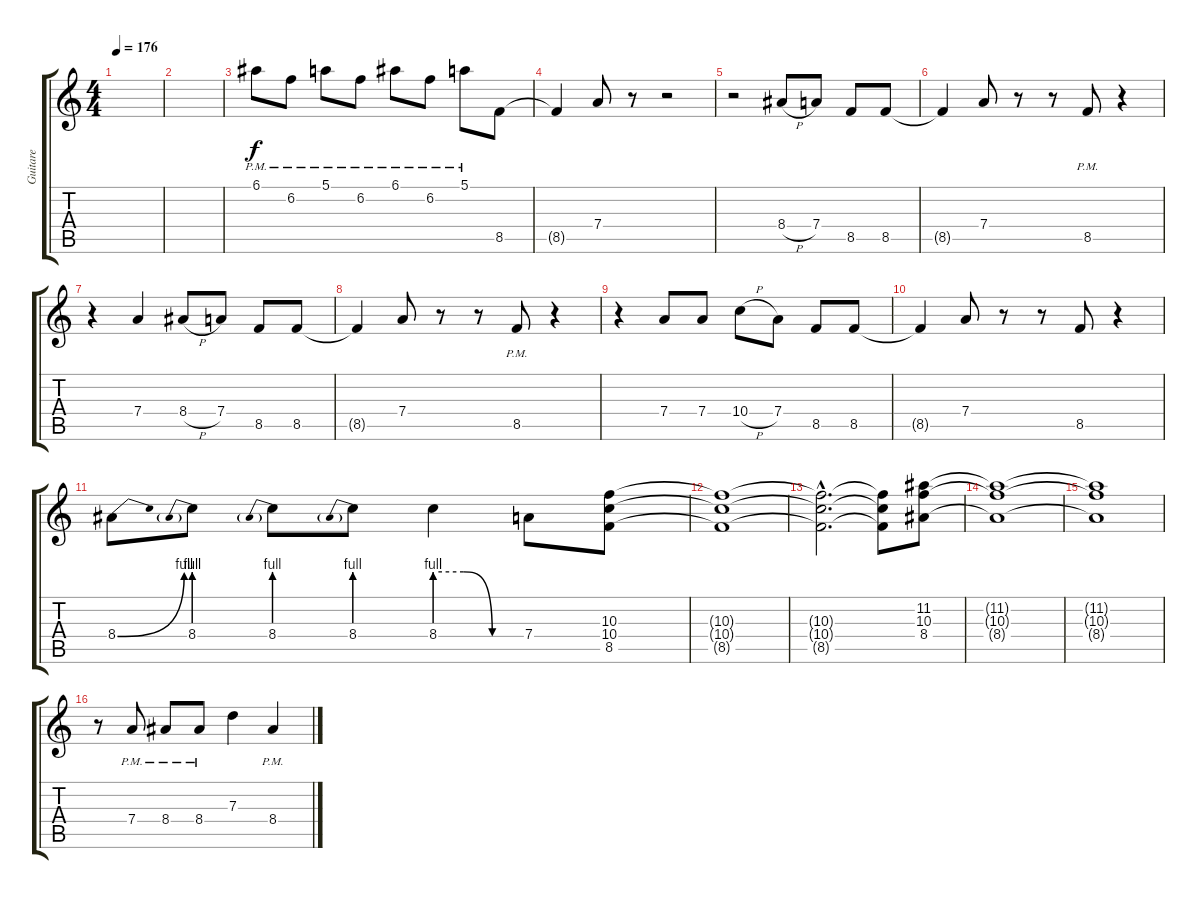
\track ("Guitare" "Guitare") {instrument distortionguitar}
\staff {score tabs}
\tuning (E4 B3 G3 D3 A2 E2) {hide}
\ts (4 4)
\tempo 176
\clef g2
\ks c
|
|
6.1{pm}.8 6.2{pm}.8 5.1{pm}.8 6.2{pm}.8 6.1{pm}.8 6.2{pm}.8 5.1{pm}.8 8.5.8 |
8.5{t}.4 7.4.8 r.8 r.2 |
r.2 8.4{h}.8 7.4.8 8.5.8 8.5.8 |
8.5{t}.4 7.4.8 r.8 r.8 8.5{pm}.8 r.4 |
r.4 7.4.4 8.4{h}.8 7.4.8 8.5.8 8.5.8 |
8.5{t}.4 7.4.8 r.8 r.8 8.5{pm}.8 r.4 |
r.4 7.4.8 7.4.8 10.4{h}.8 7.4.8 8.5.8 8.5.8 |
8.5{t}.4 7.4.8 r.8 r.8 8.5.8 r.4 |
8.4{be (bend 0 0 60 4)}.8 8.4{be (prebend 0 4 60 4)}.8 8.4{be (prebend 0 4 60 4)}.8 8.4{be (prebend 0 4 60 4)}.8 8.4{be (custom 0 4 20 4 40 0 60 0)}.4 7.4.8 (10.3 10.4 8.5).8 |
(10.3{t} 10.4{t} 8.5{t}).1 |
(10.3{hac t} 10.4{hac t} 8.5{hac t}).2{d} (10.3{t} 10.4{t} 8.5{t}).8 (11.2 10.3 8.4).8 |
(11.2{t} 10.3{t} 8.4{t}).1 |
(11.2{t} 10.3{t} 8.4{t}).1 |
r.8 7.4{pm}.8 8.4{pm}.8 8.4{pm}.8 7.3.4 8.4{pm}.4
